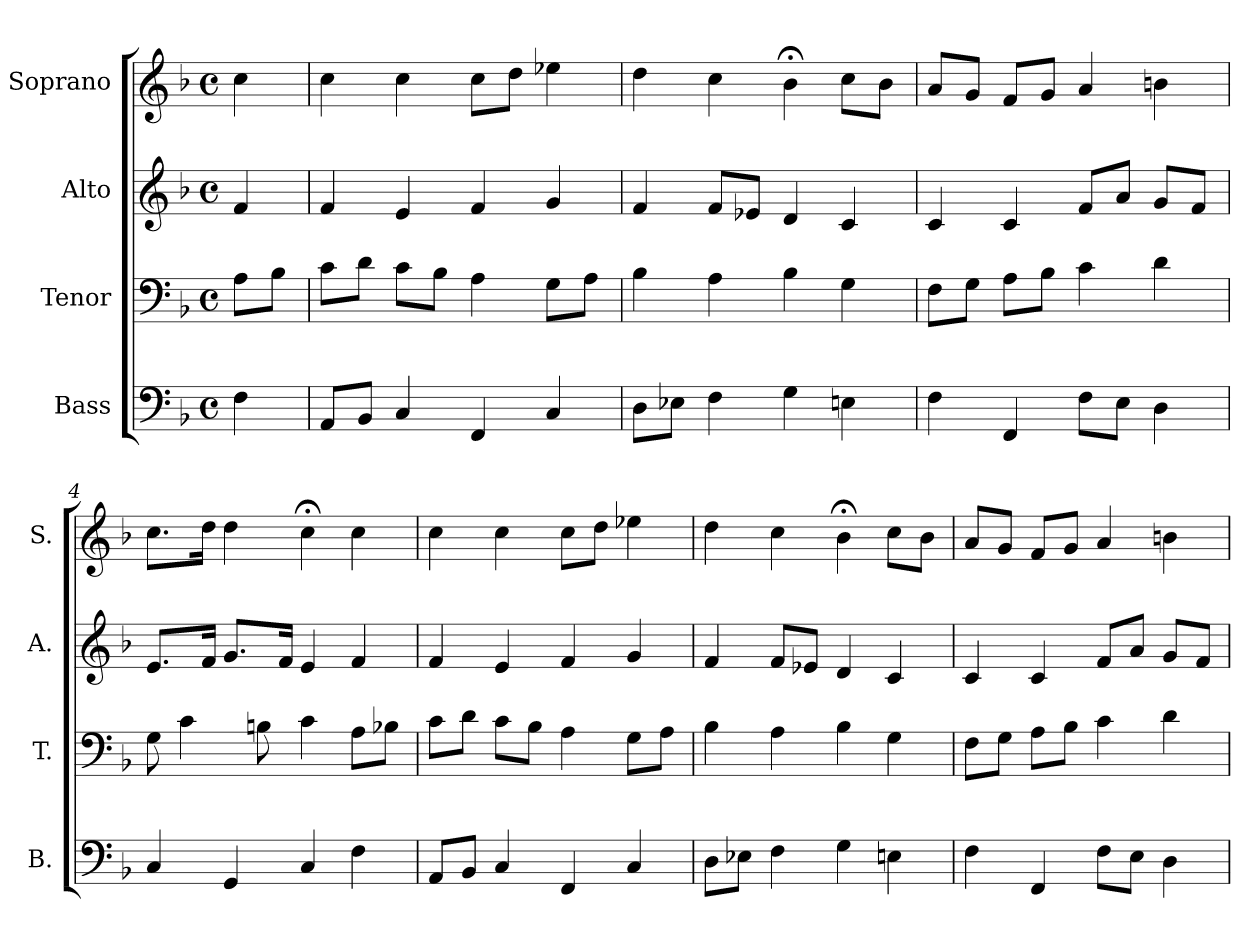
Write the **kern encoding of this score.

**kern	**kern	**kern	**kern
*part4	*part3	*part2	*part1
*staff4	*staff3	*staff2	*staff1
*I"Bass	*I"Tenor	*I"Alto	*I"Soprano
*I'B.	*I'T.	*I'A.	*I'S.
*clefF4	*clefF4	*clefG2	*clefG2
*k[b-]	*k[b-]	*k[b-]	*k[b-]
*F:	*F:	*F:	*F:
*M4/4	*M4/4	*M4/4	*M4/4
*met(c)	*met(c)	*met(c)	*met(c)
=	=	=	=
4F\	8A\L	4f/	4cc\
.	8B-\J	.	.
=1	=1	=1	=1
8AA/L	8c\L	4f/	4cc\
8BB-/J	8d\J	.	.
4C/	8c\L	4e/	4cc\
.	8B-\J	.	.
4FF/	4A\	4f/	8cc\L
.	.	.	8dd\J
4C/	8G\L	4g/	4ee-X\
.	8A\J	.	.
=2	=2	=2	=2
8D\L	4B-\	4f/	4dd\
8E-X\J	.	.	.
4F\	4A\	8f/L	4cc\
.	.	8e-X/J	.
4G\	4B-\	4d/	4b-;<\
4En\	4G\	4c/	8cc\L
.	.	.	8b-\J
=3	=3	=3	=3
4F\	8F\L	4c/	8a/L
.	8G\J	.	8g/J
4FF/	8A\L	4c/	8f/L
.	8B-\J	.	8g/J
8F\L	4c\	8f/L	4a/
8E\J	.	8a/J	.
4D\	4d\	8g/L	4bn\
.	.	8f/J	.
=4	=4	=4	=4
4C/	8G\	8.e/L	8.cc\L
.	4c\	.	.
.	.	16f/Jk	16dd\Jk
4GG/	.	8.g/L	4dd\
.	8Bn\	.	.
.	.	16f/Jk	.
4C/	4c\	4e/	4cc;<\
4F\	8A\L	4f/	4cc\
.	8B-X\J	.	.
!!LO:LB:g=z
=5	=5	=5	=5
8AA/L	8c\L	4f/	4cc\
8BB-/J	8d\J	.	.
4C/	8c\L	4e/	4cc\
.	8B-\J	.	.
4FF/	4A\	4f/	8cc\L
.	.	.	8dd\J
4C/	8G\L	4g/	4ee-X\
.	8A\J	.	.
=6	=6	=6	=6
8D\L	4B-\	4f/	4dd\
8E-X\J	.	.	.
4F\	4A\	8f/L	4cc\
.	.	8e-X/J	.
4G\	4B-\	4d/	4b-;<\
4En\	4G\	4c/	8cc\L
.	.	.	8b-\J
=7	=7	=7	=7
4F\	8F\L	4c/	8a/L
.	8G\J	.	8g/J
4FF/	8A\L	4c/	8f/L
.	8B-\J	.	8g/J
8F\L	4c\	8f/L	4a/
8E\J	.	8a/J	.
4D\	4d\	8g/L	4bn\
.	.	8f/J	.
=	=	=	=
*-	*-	*-	*-
